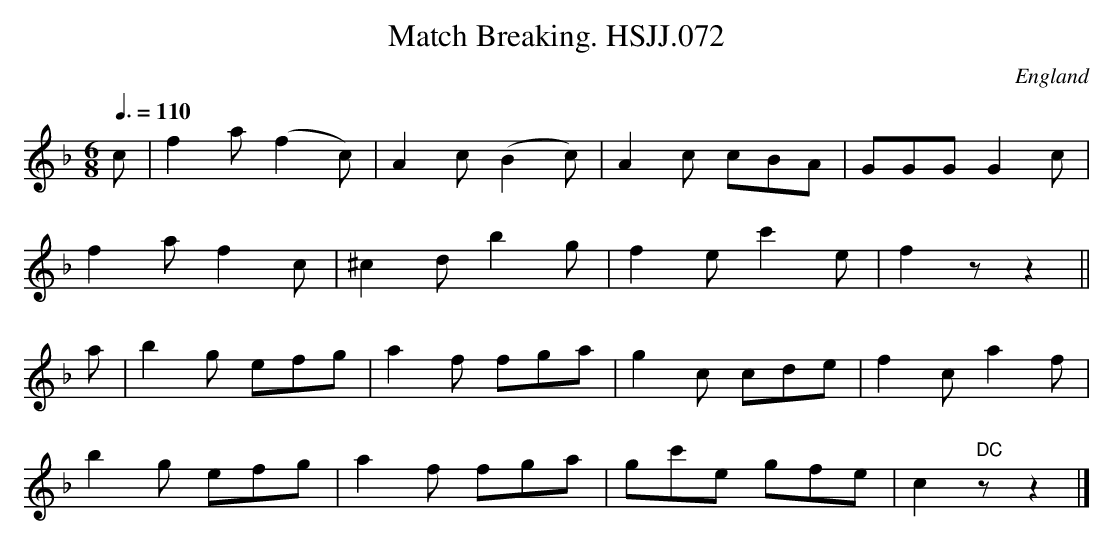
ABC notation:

X:1
T:Match Breaking. HSJJ.072
M:6/8
L:1/8
Q:3/8=110
O:England
K:F major
c|f2a(f2c)|A2c(B2c)|A2c cBA|GGGG2c|!
f2af2c|^c2db2g|f2ec'2e|f2zz2||!
a|b2g efg|a2f fga|g2c cde|f2ca2f|!
b2g efg|a2f fga|gc'e gfe|c2" DC"zz2|]
